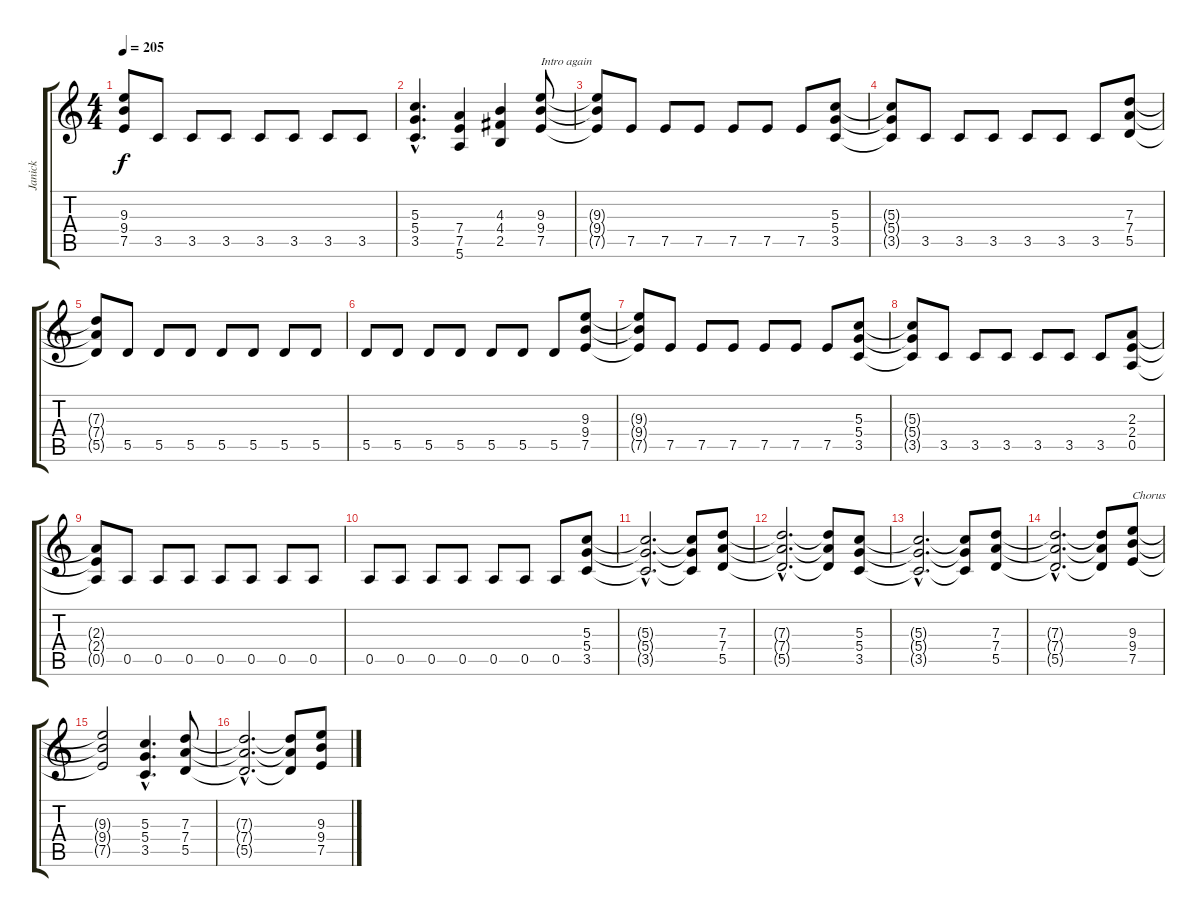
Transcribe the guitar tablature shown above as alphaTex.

\track ("Janick" "Janick") {instrument distortionguitar}
\staff {score tabs}
\tuning (E4 B3 G3 D3 A2 E2) {hide}
\ts (4 4)
\tempo 205
\clef g2
\ks c
(9.3{t} 9.4{t} 7.5{t}).8{dy f} 3.5.8 3.5.8 3.5.8 3.5.8 3.5.8 3.5.8 3.5.8 |
(5.3{hac} 5.4{hac} 3.5{hac}).4{d} (7.4 7.5 5.6).4 (4.3 4.4 2.5).4 (9.3 9.4 7.5).8{txt "Intro again"} |
(9.3{t} 9.4{t} 7.5{t}).8{volume 12} 7.5.8 7.5.8 7.5.8 7.5.8 7.5.8 7.5.8 (5.3 5.4 3.5).8 |
(5.3{t} 5.4{t} 3.5{t}).8 3.5.8 3.5.8 3.5.8 3.5.8 3.5.8 3.5.8 (7.3 7.4 5.5).8 |
(7.3{t} 7.4{t} 5.5{t}).8 5.5.8 5.5.8 5.5.8 5.5.8 5.5.8 5.5.8 5.5.8 |
5.5.8 5.5.8 5.5.8 5.5.8 5.5.8 5.5.8 5.5.8 (9.3 9.4 7.5).8 |
(9.3{t} 9.4{t} 7.5{t}).8 7.5.8 7.5.8 7.5.8 7.5.8 7.5.8 7.5.8 (5.3 5.4 3.5).8 |
(5.3{t} 5.4{t} 3.5{t}).8 3.5.8 3.5.8 3.5.8 3.5.8 3.5.8 3.5.8 (2.3 2.4 0.5).8 |
(2.3{t} 2.4{t} 0.5{t}).8 0.5.8 0.5.8 0.5.8 0.5.8 0.5.8 0.5.8 0.5.8 |
0.5.8 0.5.8 0.5.8 0.5.8 0.5.8 0.5.8 0.5.8 (5.3 5.4 3.5).8 |
(5.3{hac t} 5.4{hac t} 3.5{hac t}).2{d} (5.3{t} 5.4{t} 3.5{t}).8 (7.3 7.4 5.5).8 |
(7.3{hac t} 7.4{hac t} 5.5{hac t}).2{d} (7.3{t} 7.4{t} 5.5{t}).8 (5.3 5.4 3.5).8 |
(5.3{hac t} 5.4{hac t} 3.5{hac t}).2{d} (5.3{t} 5.4{t} 3.5{t}).8 (7.3 7.4 5.5).8 |
(7.3{hac t} 7.4{hac t} 5.5{hac t}).2{d} (7.3{t} 7.4{t} 5.5{t}).8 (9.3 9.4 7.5).8{txt "Chorus"} |
(9.3{t} 9.4{t} 7.5{t}).2 (5.3{hac} 5.4{hac} 3.5{hac}).4{d} (7.3 7.4 5.5).8 |
(7.3{hac t} 7.4{hac t} 5.5{hac t}).2{d} (7.3{t} 7.4{t} 5.5{t}).8 (9.3 9.4 7.5).8
